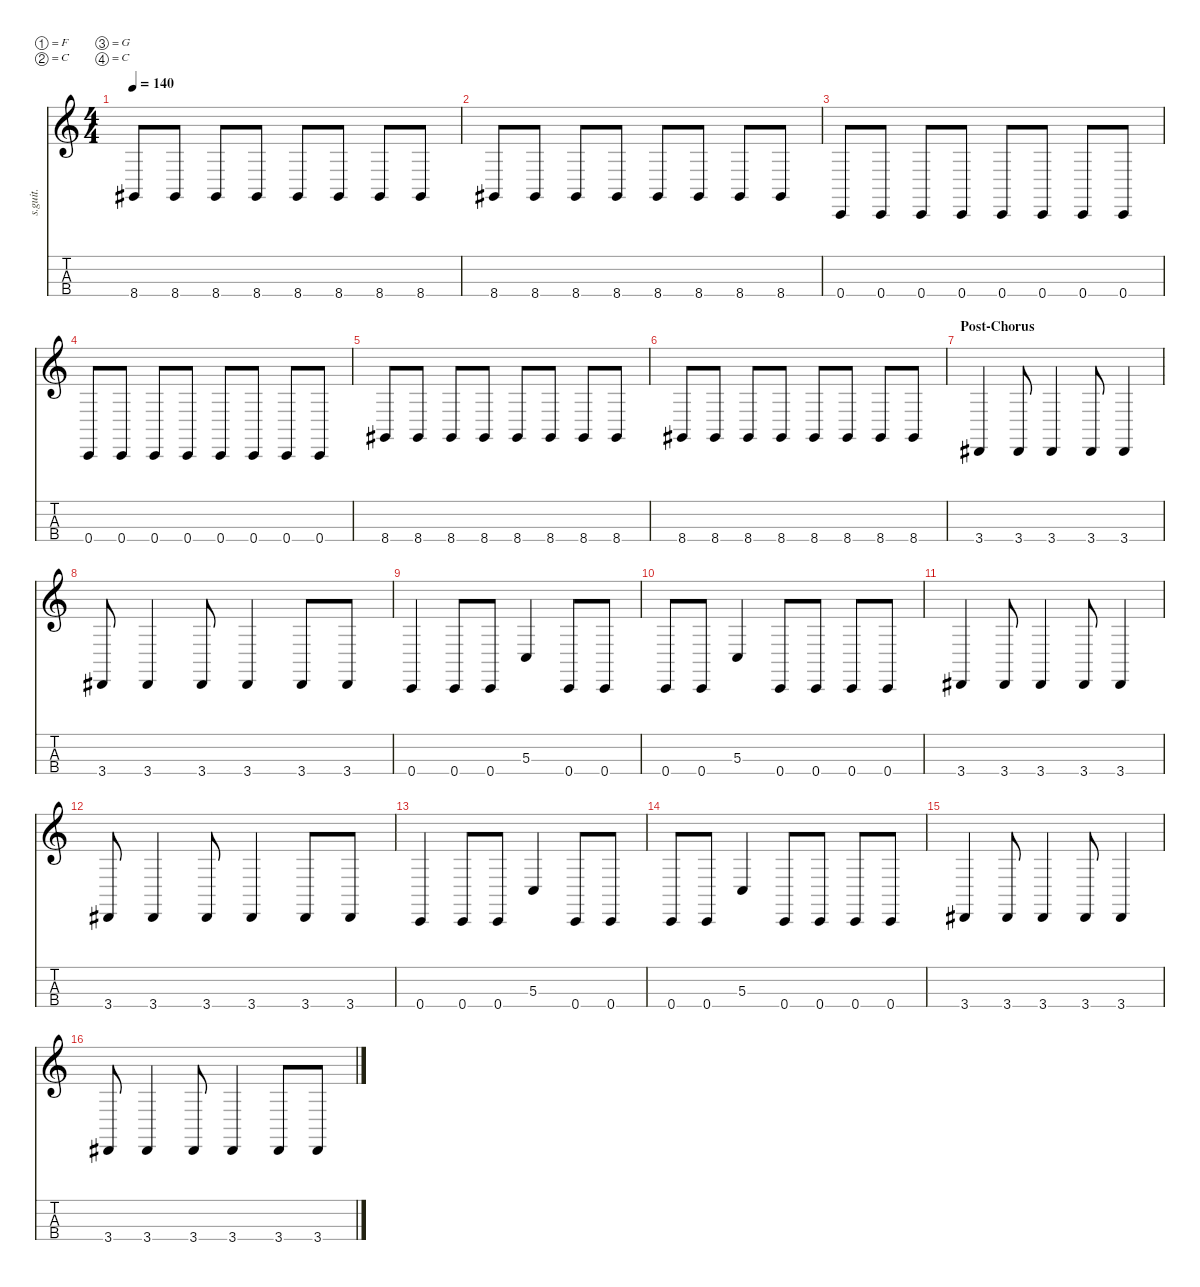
\defaultSystemsLayout 4
\hideDynamics
\bracketExtendMode nobrackets
\track ("Chi Cheng" "s.guit.") {instrument electricbassfinger}
\staff {score tabs}
\tuning (F2 C2 G1 C1)
\ts (4 4)
\tempo 140
\clef g2
\ks c
8.4{acc #}.8{lyrics (0 "") lyrics (1 "") lyrics (2 "") lyrics (3 "") lyrics (4 "") dy fff} 8.4{acc #}.8{lyrics (0 "") lyrics (1 "") lyrics (2 "") lyrics (3 "") lyrics (4 "")} 8.4{acc #}.8{lyrics (0 "") lyrics (1 "") lyrics (2 "") lyrics (3 "") lyrics (4 "")} 8.4{acc #}.8{lyrics (0 "") lyrics (1 "") lyrics (2 "") lyrics (3 "") lyrics (4 "")} 8.4{acc #}.8{lyrics (0 "") lyrics (1 "") lyrics (2 "") lyrics (3 "") lyrics (4 "")} 8.4{acc #}.8{lyrics (0 "") lyrics (1 "") lyrics (2 "") lyrics (3 "") lyrics (4 "")} 8.4{acc #}.8{lyrics (0 "") lyrics (1 "") lyrics (2 "") lyrics (3 "") lyrics (4 "")} 8.4{acc #}.8{lyrics (0 "") lyrics (1 "") lyrics (2 "") lyrics (3 "") lyrics (4 "")} |
8.4{acc #}.8{lyrics (0 "") lyrics (1 "") lyrics (2 "") lyrics (3 "") lyrics (4 "")} 8.4{acc #}.8{lyrics (0 "") lyrics (1 "") lyrics (2 "") lyrics (3 "") lyrics (4 "")} 8.4{acc #}.8{lyrics (0 "") lyrics (1 "") lyrics (2 "") lyrics (3 "") lyrics (4 "")} 8.4{acc #}.8{lyrics (0 "") lyrics (1 "") lyrics (2 "") lyrics (3 "") lyrics (4 "")} 8.4{acc #}.8{lyrics (0 "") lyrics (1 "") lyrics (2 "") lyrics (3 "") lyrics (4 "")} 8.4{acc #}.8{lyrics (0 "") lyrics (1 "") lyrics (2 "") lyrics (3 "") lyrics (4 "")} 8.4{acc #}.8{lyrics (0 "") lyrics (1 "") lyrics (2 "") lyrics (3 "") lyrics (4 "")} 8.4{acc #}.8{lyrics (0 "") lyrics (1 "") lyrics (2 "") lyrics (3 "") lyrics (4 "")} |
0.4.8{lyrics (0 "") lyrics (1 "") lyrics (2 "") lyrics (3 "") lyrics (4 "")} 0.4.8{lyrics (0 "") lyrics (1 "") lyrics (2 "") lyrics (3 "") lyrics (4 "")} 0.4.8{lyrics (0 "") lyrics (1 "") lyrics (2 "") lyrics (3 "") lyrics (4 "")} 0.4.8{lyrics (0 "") lyrics (1 "") lyrics (2 "") lyrics (3 "") lyrics (4 "")} 0.4.8{lyrics (0 "") lyrics (1 "") lyrics (2 "") lyrics (3 "") lyrics (4 "")} 0.4.8{lyrics (0 "") lyrics (1 "") lyrics (2 "") lyrics (3 "") lyrics (4 "")} 0.4.8{lyrics (0 "") lyrics (1 "") lyrics (2 "") lyrics (3 "") lyrics (4 "")} 0.4.8{lyrics (0 "") lyrics (1 "") lyrics (2 "") lyrics (3 "") lyrics (4 "")} |
0.4.8{lyrics (0 "") lyrics (1 "") lyrics (2 "") lyrics (3 "") lyrics (4 "")} 0.4.8{lyrics (0 "") lyrics (1 "") lyrics (2 "") lyrics (3 "") lyrics (4 "")} 0.4.8{lyrics (0 "") lyrics (1 "") lyrics (2 "") lyrics (3 "") lyrics (4 "")} 0.4.8{lyrics (0 "") lyrics (1 "") lyrics (2 "") lyrics (3 "") lyrics (4 "")} 0.4.8{lyrics (0 "") lyrics (1 "") lyrics (2 "") lyrics (3 "") lyrics (4 "")} 0.4.8{lyrics (0 "") lyrics (1 "") lyrics (2 "") lyrics (3 "") lyrics (4 "")} 0.4.8{lyrics (0 "") lyrics (1 "") lyrics (2 "") lyrics (3 "") lyrics (4 "")} 0.4.8{lyrics (0 "") lyrics (1 "") lyrics (2 "") lyrics (3 "") lyrics (4 "")} |
8.4{acc #}.8{lyrics (0 "") lyrics (1 "") lyrics (2 "") lyrics (3 "") lyrics (4 "")} 8.4{acc #}.8{lyrics (0 "") lyrics (1 "") lyrics (2 "") lyrics (3 "") lyrics (4 "")} 8.4{acc #}.8{lyrics (0 "") lyrics (1 "") lyrics (2 "") lyrics (3 "") lyrics (4 "")} 8.4{acc #}.8{lyrics (0 "") lyrics (1 "") lyrics (2 "") lyrics (3 "") lyrics (4 "")} 8.4{acc #}.8{lyrics (0 "") lyrics (1 "") lyrics (2 "") lyrics (3 "") lyrics (4 "")} 8.4{acc #}.8{lyrics (0 "") lyrics (1 "") lyrics (2 "") lyrics (3 "") lyrics (4 "")} 8.4{acc #}.8{lyrics (0 "") lyrics (1 "") lyrics (2 "") lyrics (3 "") lyrics (4 "")} 8.4{acc #}.8{lyrics (0 "") lyrics (1 "") lyrics (2 "") lyrics (3 "") lyrics (4 "")} |
8.4{acc #}.8{lyrics (0 "") lyrics (1 "") lyrics (2 "") lyrics (3 "") lyrics (4 "")} 8.4{acc #}.8{lyrics (0 "") lyrics (1 "") lyrics (2 "") lyrics (3 "") lyrics (4 "")} 8.4{acc #}.8{lyrics (0 "") lyrics (1 "") lyrics (2 "") lyrics (3 "") lyrics (4 "")} 8.4{acc #}.8{lyrics (0 "") lyrics (1 "") lyrics (2 "") lyrics (3 "") lyrics (4 "")} 8.4{acc #}.8{lyrics (0 "") lyrics (1 "") lyrics (2 "") lyrics (3 "") lyrics (4 "")} 8.4{acc #}.8{lyrics (0 "") lyrics (1 "") lyrics (2 "") lyrics (3 "") lyrics (4 "")} 8.4{acc #}.8{lyrics (0 "") lyrics (1 "") lyrics (2 "") lyrics (3 "") lyrics (4 "")} 8.4{acc #}.8{lyrics (0 "") lyrics (1 "") lyrics (2 "") lyrics (3 "") lyrics (4 "")} |
\section ("" "Post-Chorus")
3.4{acc #}.4{lyrics (0 "") lyrics (1 "") lyrics (2 "") lyrics (3 "") lyrics (4 "")} 3.4{acc #}.8{lyrics (0 "") lyrics (1 "") lyrics (2 "") lyrics (3 "") lyrics (4 "")} 3.4{acc #}.4{lyrics (0 "") lyrics (1 "") lyrics (2 "") lyrics (3 "") lyrics (4 "")} 3.4{acc #}.8{lyrics (0 "") lyrics (1 "") lyrics (2 "") lyrics (3 "") lyrics (4 "")} 3.4{acc #}.4{lyrics (0 "") lyrics (1 "") lyrics (2 "") lyrics (3 "") lyrics (4 "")} |
3.4{acc #}.8{lyrics (0 "") lyrics (1 "") lyrics (2 "") lyrics (3 "") lyrics (4 "")} 3.4{acc #}.4{lyrics (0 "") lyrics (1 "") lyrics (2 "") lyrics (3 "") lyrics (4 "")} 3.4{acc #}.8{lyrics (0 "") lyrics (1 "") lyrics (2 "") lyrics (3 "") lyrics (4 "")} 3.4{acc #}.4{lyrics (0 "") lyrics (1 "") lyrics (2 "") lyrics (3 "") lyrics (4 "")} 3.4{acc #}.8{lyrics (0 "") lyrics (1 "") lyrics (2 "") lyrics (3 "") lyrics (4 "")} 3.4{acc #}.8{lyrics (0 "") lyrics (1 "") lyrics (2 "") lyrics (3 "") lyrics (4 "")} |
0.4.4{lyrics (0 "") lyrics (1 "") lyrics (2 "") lyrics (3 "") lyrics (4 "")} 0.4.8{lyrics (0 "") lyrics (1 "") lyrics (2 "") lyrics (3 "") lyrics (4 "")} 0.4.8{lyrics (0 "") lyrics (1 "") lyrics (2 "") lyrics (3 "") lyrics (4 "")} 5.3.4{lyrics (0 "") lyrics (1 "") lyrics (2 "") lyrics (3 "") lyrics (4 "")} 0.4.8{lyrics (0 "") lyrics (1 "") lyrics (2 "") lyrics (3 "") lyrics (4 "")} 0.4.8{lyrics (0 "") lyrics (1 "") lyrics (2 "") lyrics (3 "") lyrics (4 "")} |
0.4.8{lyrics (0 "") lyrics (1 "") lyrics (2 "") lyrics (3 "") lyrics (4 "")} 0.4.8{lyrics (0 "") lyrics (1 "") lyrics (2 "") lyrics (3 "") lyrics (4 "")} 5.3.4{lyrics (0 "") lyrics (1 "") lyrics (2 "") lyrics (3 "") lyrics (4 "")} 0.4.8{lyrics (0 "") lyrics (1 "") lyrics (2 "") lyrics (3 "") lyrics (4 "")} 0.4.8{lyrics (0 "") lyrics (1 "") lyrics (2 "") lyrics (3 "") lyrics (4 "")} 0.4.8{lyrics (0 "") lyrics (1 "") lyrics (2 "") lyrics (3 "") lyrics (4 "")} 0.4.8{lyrics (0 "") lyrics (1 "") lyrics (2 "") lyrics (3 "") lyrics (4 "")} |
3.4{acc #}.4{lyrics (0 "") lyrics (1 "") lyrics (2 "") lyrics (3 "") lyrics (4 "")} 3.4{acc #}.8{lyrics (0 "") lyrics (1 "") lyrics (2 "") lyrics (3 "") lyrics (4 "")} 3.4{acc #}.4{lyrics (0 "") lyrics (1 "") lyrics (2 "") lyrics (3 "") lyrics (4 "")} 3.4{acc #}.8{lyrics (0 "") lyrics (1 "") lyrics (2 "") lyrics (3 "") lyrics (4 "")} 3.4{acc #}.4{lyrics (0 "") lyrics (1 "") lyrics (2 "") lyrics (3 "") lyrics (4 "")} |
3.4{acc #}.8{lyrics (0 "") lyrics (1 "") lyrics (2 "") lyrics (3 "") lyrics (4 "")} 3.4{acc #}.4{lyrics (0 "") lyrics (1 "") lyrics (2 "") lyrics (3 "") lyrics (4 "")} 3.4{acc #}.8{lyrics (0 "") lyrics (1 "") lyrics (2 "") lyrics (3 "") lyrics (4 "")} 3.4{acc #}.4{lyrics (0 "") lyrics (1 "") lyrics (2 "") lyrics (3 "") lyrics (4 "")} 3.4{acc #}.8{lyrics (0 "") lyrics (1 "") lyrics (2 "") lyrics (3 "") lyrics (4 "")} 3.4{acc #}.8{lyrics (0 "") lyrics (1 "") lyrics (2 "") lyrics (3 "") lyrics (4 "")} |
0.4.4{lyrics (0 "") lyrics (1 "") lyrics (2 "") lyrics (3 "") lyrics (4 "")} 0.4.8{lyrics (0 "") lyrics (1 "") lyrics (2 "") lyrics (3 "") lyrics (4 "")} 0.4.8{lyrics (0 "") lyrics (1 "") lyrics (2 "") lyrics (3 "") lyrics (4 "")} 5.3.4{lyrics (0 "") lyrics (1 "") lyrics (2 "") lyrics (3 "") lyrics (4 "")} 0.4.8{lyrics (0 "") lyrics (1 "") lyrics (2 "") lyrics (3 "") lyrics (4 "")} 0.4.8{lyrics (0 "") lyrics (1 "") lyrics (2 "") lyrics (3 "") lyrics (4 "")} |
0.4.8{lyrics (0 "") lyrics (1 "") lyrics (2 "") lyrics (3 "") lyrics (4 "")} 0.4.8{lyrics (0 "") lyrics (1 "") lyrics (2 "") lyrics (3 "") lyrics (4 "")} 5.3.4{lyrics (0 "") lyrics (1 "") lyrics (2 "") lyrics (3 "") lyrics (4 "")} 0.4.8{lyrics (0 "") lyrics (1 "") lyrics (2 "") lyrics (3 "") lyrics (4 "")} 0.4.8{lyrics (0 "") lyrics (1 "") lyrics (2 "") lyrics (3 "") lyrics (4 "")} 0.4.8{lyrics (0 "") lyrics (1 "") lyrics (2 "") lyrics (3 "") lyrics (4 "")} 0.4.8{lyrics (0 "") lyrics (1 "") lyrics (2 "") lyrics (3 "") lyrics (4 "")} |
3.4{acc #}.4{lyrics (0 "") lyrics (1 "") lyrics (2 "") lyrics (3 "") lyrics (4 "")} 3.4{acc #}.8{lyrics (0 "") lyrics (1 "") lyrics (2 "") lyrics (3 "") lyrics (4 "")} 3.4{acc #}.4{lyrics (0 "") lyrics (1 "") lyrics (2 "") lyrics (3 "") lyrics (4 "")} 3.4{acc #}.8{lyrics (0 "") lyrics (1 "") lyrics (2 "") lyrics (3 "") lyrics (4 "")} 3.4{acc #}.4{lyrics (0 "") lyrics (1 "") lyrics (2 "") lyrics (3 "") lyrics (4 "")} |
3.4{acc #}.8{lyrics (0 "") lyrics (1 "") lyrics (2 "") lyrics (3 "") lyrics (4 "")} 3.4{acc #}.4{lyrics (0 "") lyrics (1 "") lyrics (2 "") lyrics (3 "") lyrics (4 "")} 3.4{acc #}.8{lyrics (0 "") lyrics (1 "") lyrics (2 "") lyrics (3 "") lyrics (4 "")} 3.4{acc #}.4{lyrics (0 "") lyrics (1 "") lyrics (2 "") lyrics (3 "") lyrics (4 "")} 3.4{acc #}.8{lyrics (0 "") lyrics (1 "") lyrics (2 "") lyrics (3 "") lyrics (4 "")} 3.4{acc #}.8{lyrics (0 "") lyrics (1 "") lyrics (2 "") lyrics (3 "") lyrics (4 "")}
